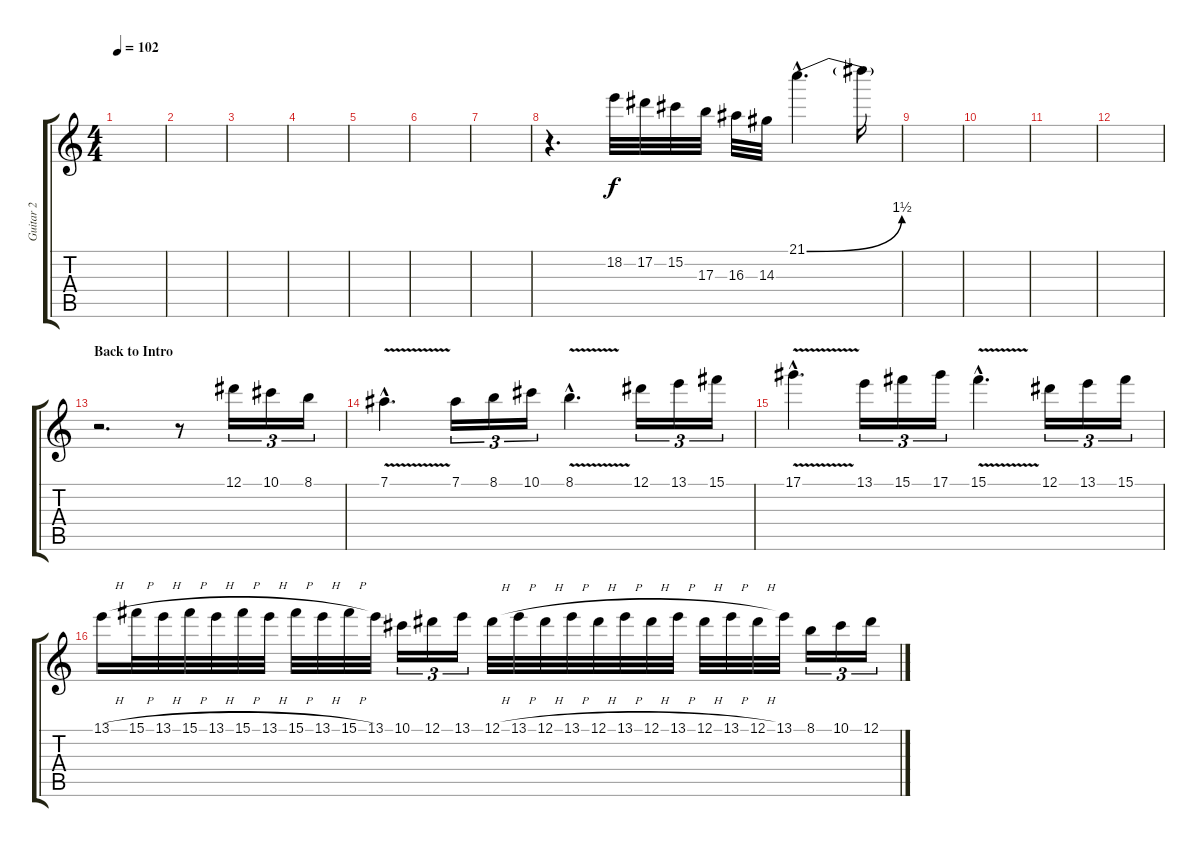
\track ("Guitar 2" "Guitar 2") {instrument overdrivenguitar}
\staff {score tabs}
\tuning (Eb4 Bb3 Gb3 Db3 Ab2 Eb2) {hide}
\ts (4 4)
\tempo 102
\clef g2
\ks c
|
|
|
|
|
|
|
r.4{d} 18.2.32 17.2.32 15.2.32 17.3.32 16.3.32 14.3.32 21.1{be (bend 0 0 60 6) hac}.4{d} 21.1{t}.16 |
|
|
|
|
\section ("" "Back to Intro")
r.2{d} r.8 12.1.16{tu (3 2)} 10.1.16{tu (3 2)} 8.1.16{tu (3 2)} |
7.1{v hac}.4{d} 7.1.16{tu (3 2)} 8.1.16{tu (3 2)} 10.1.16{tu (3 2)} 8.1{v hac}.4{d} 12.1.16{tu (3 2)} 13.1.16{tu (3 2)} 15.1.16{tu (3 2)} |
17.1{v hac}.4{d} 13.1.16{tu (3 2)} 15.1.16{tu (3 2)} 17.1.16{tu (3 2)} 15.1{v hac}.4{d} 12.1.16{tu (3 2)} 13.1.16{tu (3 2)} 15.1.16{tu (3 2)} |
13.1{h}.16 15.1{h}.32 13.1{h}.32 15.1{h}.32 13.1{h}.32 15.1{h}.32 13.1{h}.32 15.1{h}.32 13.1{h}.32 15.1{h}.32 13.1.32 10.1.16{tu (3 2)} 12.1.16{tu (3 2)} 13.1.16{tu (3 2)} 12.1{h}.32 13.1{h}.32 12.1{h}.32 13.1{h}.32 12.1{h}.32 13.1{h}.32 12.1{h}.32 13.1{h}.32 12.1{h}.32 13.1{h}.32 12.1{h}.32 13.1.32 8.1.16{tu (3 2)} 10.1.16{tu (3 2)} 12.1.16{tu (3 2)}
